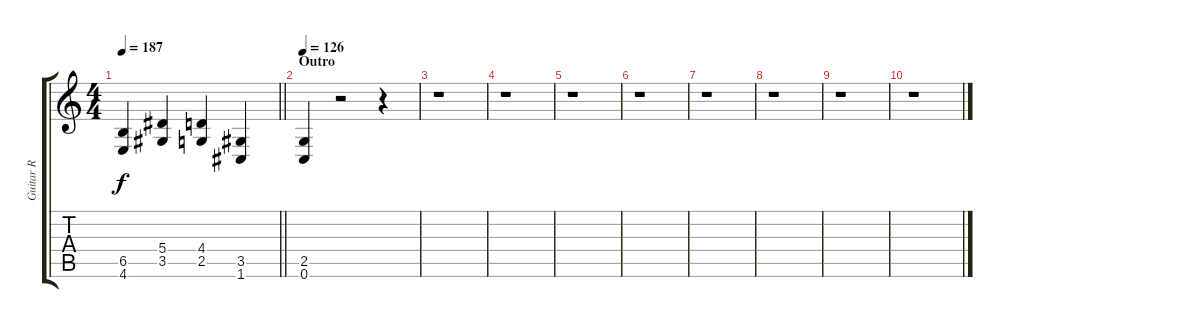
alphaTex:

\track ("Guitar R" "Guitar R") {instrument distortionguitar}
\staff {score tabs}
\tuning (C4 G3 Eb3 Bb2 F2 C2) {hide}
\ts (4 4)
\tempo 187
\clef g2
\barLineRight lightlight
\ks c
(6.5 4.6).4{dy f} (5.4 3.5).4 (4.4 2.5).4 (3.5 1.6).4 |
\section ("" "Outro")
\tempo 126
(2.5 0.6).4 r.2 r.4 |
r.1 |
r.1 |
r.1 |
r.1 |
r.1 |
r.1 |
r.1 |
r.1
